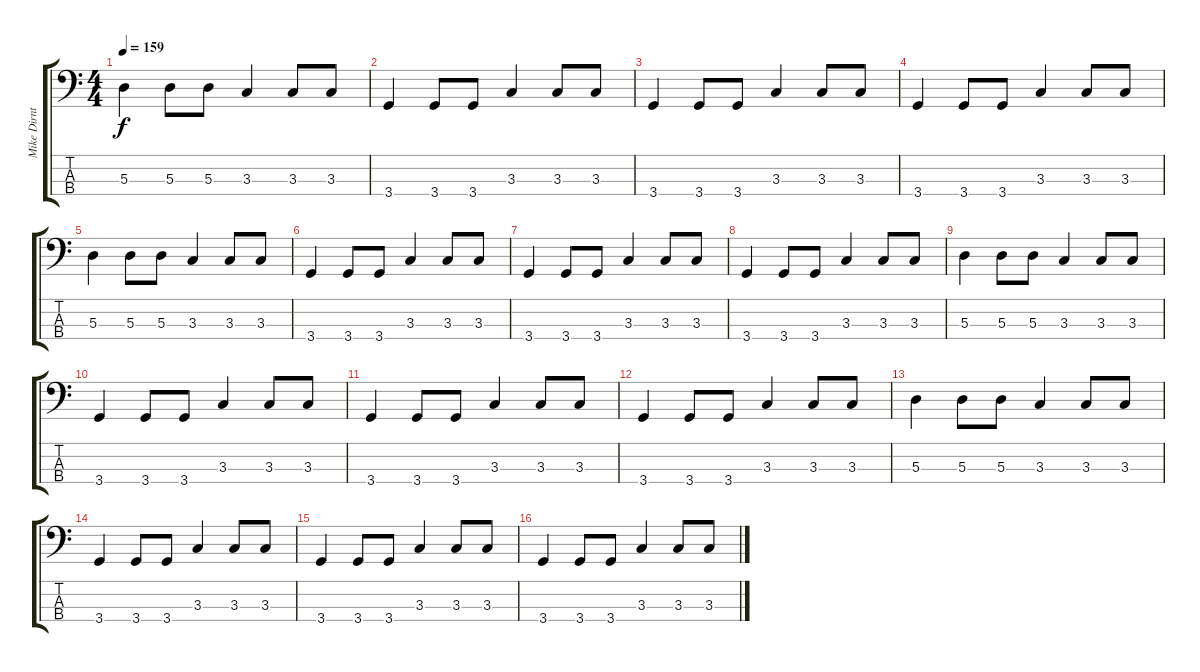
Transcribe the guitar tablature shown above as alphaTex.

\track ("Mike Dirnt" "Mike Dirnt") {instrument electricbassfinger}
\staff {score tabs}
\tuning (G2 D2 A1 E1) {hide}
\ts (4 4)
\tempo 159
\clef f4
\ks c
5.3.4{dy f} 5.3.8 5.3.8 3.3.4 3.3.8 3.3.8 |
3.4.4 3.4.8 3.4.8 3.3.4 3.3.8 3.3.8 |
3.4.4 3.4.8 3.4.8 3.3.4 3.3.8 3.3.8 |
3.4.4 3.4.8 3.4.8 3.3.4 3.3.8 3.3.8 |
5.3.4 5.3.8 5.3.8 3.3.4 3.3.8 3.3.8 |
3.4.4 3.4.8 3.4.8 3.3.4 3.3.8 3.3.8 |
3.4.4 3.4.8 3.4.8 3.3.4 3.3.8 3.3.8 |
3.4.4 3.4.8 3.4.8 3.3.4 3.3.8 3.3.8 |
5.3.4 5.3.8 5.3.8 3.3.4 3.3.8 3.3.8 |
3.4.4 3.4.8 3.4.8 3.3.4 3.3.8 3.3.8 |
3.4.4 3.4.8 3.4.8 3.3.4 3.3.8 3.3.8 |
3.4.4 3.4.8 3.4.8 3.3.4 3.3.8 3.3.8 |
5.3.4 5.3.8 5.3.8 3.3.4 3.3.8 3.3.8 |
3.4.4 3.4.8 3.4.8 3.3.4 3.3.8 3.3.8 |
3.4.4 3.4.8 3.4.8 3.3.4 3.3.8 3.3.8 |
3.4.4 3.4.8 3.4.8 3.3.4 3.3.8 3.3.8
